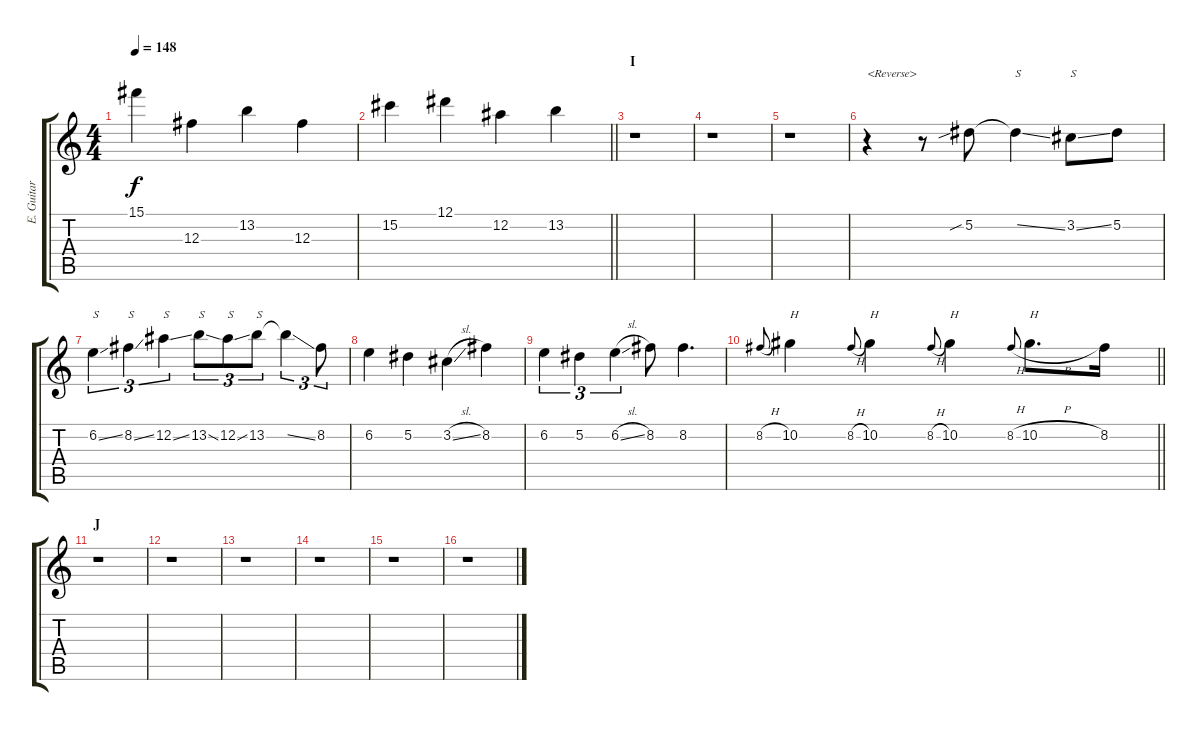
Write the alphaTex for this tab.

\track ("E. Guitar I" "E. Guitar ") {instrument electricguitarjazz}
\staff {score tabs}
\tuning (Eb4 Bb3 Gb3 Db3 Ab2 Eb2) {hide}
\ts (4 4)
\tempo 148
\clef g2
\ks c
15.1.4{dy f} 12.3.4 13.2.4 12.3.4 |
\barLineRight lightlight
15.2.4 12.1.4 12.2.4 13.2.4 |
\section ("" "I")
r.1 |
r.1 |
r.1 |
r.4{txt "<Reverse>"} r.8 5.2{sib}.8 5.2{ss t}.4{txt "S"} 3.2{ss}.8{txt "S"} 5.2.8 |
6.2{ss}.4{tu (3 2) txt "S"} 8.2{ss}.4{tu (3 2) txt "S"} 12.2{ss}.4{tu (3 2) txt "S"} 13.2{ss}.8{tu (3 2) txt "S"} 12.2{ss}.8{tu (3 2) txt "S"} 13.2.8{tu (3 2) txt "S"} 13.2{ss t}.4{tu (3 2)} 8.2.8{tu (3 2)} |
6.2.4 5.2.4 3.2{sl}.4 8.2.4 |
6.2.4{tu (3 2)} 5.2.4{tu (3 2)} 6.2{sl}.4{tu (3 2)} 8.2.8 8.2.4{d} |
\barLineRight lightlight
8.2{h}.8{gr onbeat} 10.2.4{txt "H"} 8.2{h}.8{gr onbeat} 10.2.4{txt "H"} 8.2{h}.8{gr onbeat} 10.2.4{txt "H"} 8.2{h}.8{gr onbeat} 10.2{h}.8{d txt "H"} 8.2.16 |
\section ("" "J")
r.1 |
r.1 |
r.1 |
r.1 |
r.1 |
r.1
